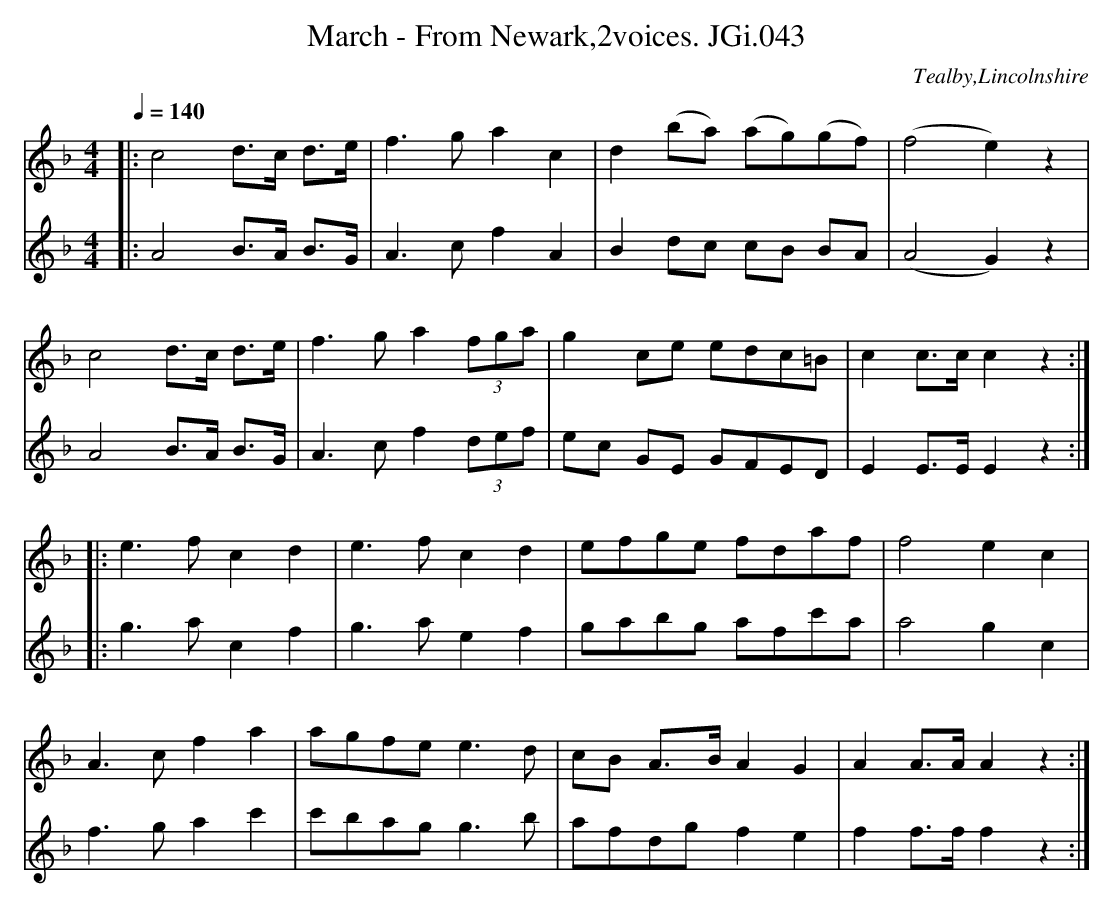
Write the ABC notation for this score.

X:1
T:March - From Newark,2voices. JGi.043
L:1/8
M:4/4
O:Tealby,Lincolnshire
Q:1/4=140
K:F
[V:1]|:c4d>c d>e|f3ga2c2|d2(ba) (ag)(gf)|(f4e2)z2|
[V:2]|:A4B>A B>G|A3cf2A2|B2 dc cB BA|(A4G2)z2|
[V:1]c4d>c d>e|f3ga2(3fga|g2ce edc=B|c2c>cc2z2:|
[V:2]A4B>A B>G|A3cf2(3def|ec GE GFED|E2E>EE2z2:|
[V:1]|:e3fc2d2|e3fc2d2|efge fdaf|f4e2c2|
[V:2]|:g3ac2f2|g3ae2f2|gabg afc'a|a4g2c2|
[V:1]A3cf2a2|agfee3d|cB A>BA2G2|A2A>AA2z2:|
[V:2]f3ga2c'2|c'bagg3b|afdgf2e2|f2f>ff2z2:|
